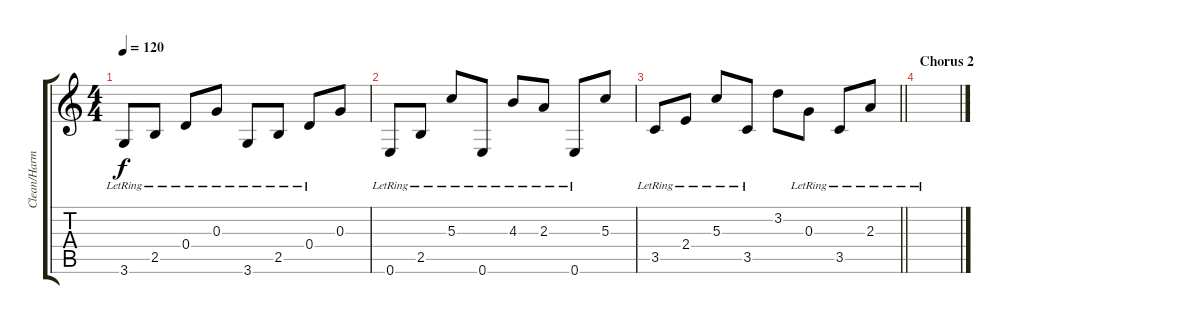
\track ("Clean/Harmony Rhythm Gtr." "Clean/Harm") {instrument electricguitarclean}
\staff {score tabs}
\tuning (E4 B3 G3 D3 A2 E2) {hide}
\ts (4 4)
\tempo 120
\clef g2
\ks c
3.6{lr}.8{dy f} 2.5{lr}.8 0.4{lr}.8 0.3{lr}.8 3.6{lr}.8 2.5{lr}.8 0.4{lr}.8 0.3.8 |
0.6{lr}.8 2.5{lr}.8 5.3{lr}.8 0.6{lr}.8 4.3{lr}.8 2.3{lr}.8 0.6{lr}.8 5.3.8 |
\barLineRight lightlight
3.5{lr}.8 2.4{lr}.8 5.3{lr}.8 3.5{lr}.8 3.2.8 0.3{lr}.8 3.5{lr}.8 2.3{lr}.8 |
\section ("" "Chorus 2")
